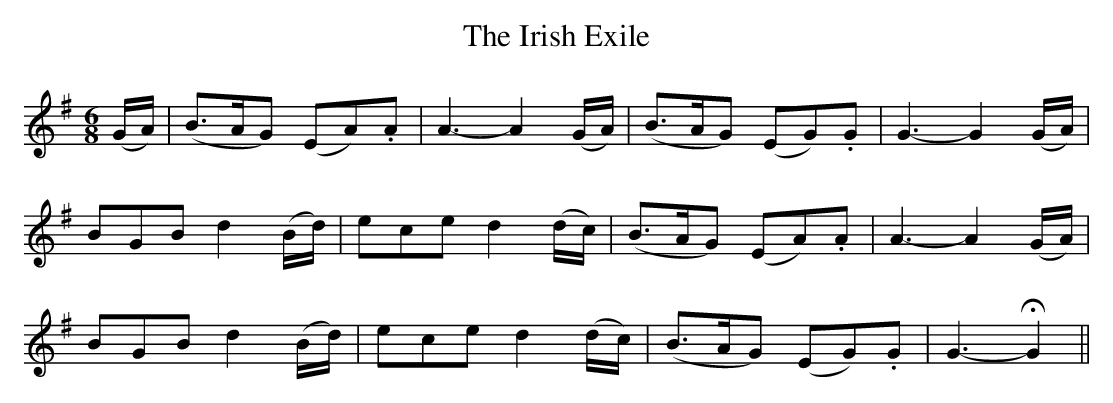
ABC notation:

X:1
T: The Irish Exile
M: 6/8
L: 1/8
K: G
(G/2A/2)|(B>AG) (EA).A|A3-A2(G/2A/2)|(B>AG) (EG).G|G3-G2(G/2A/2)|
BGB ">"d2(B/2d/2)|ece ">"d2(d/2c/2)|(B>AG) (EA).A|A3-A2(G/2A/2)|
BGB ">"d2(B/2d/2)|ece ">"d2(d/2c/2)|(B>AG) (EG).G|G3-HG2||
